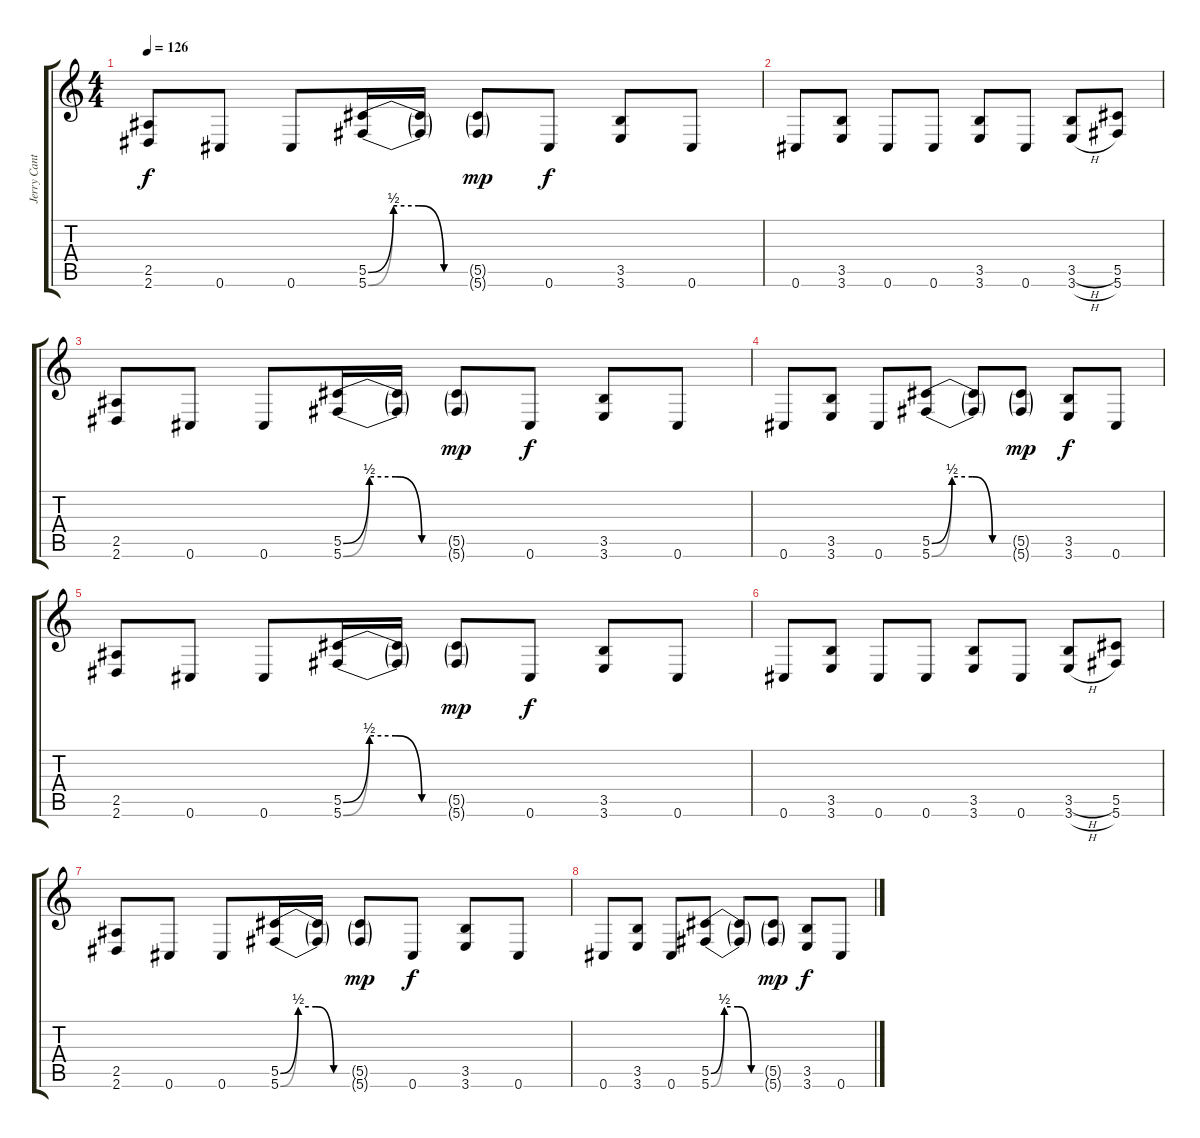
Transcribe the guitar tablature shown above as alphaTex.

\track ("Jerry Cantrell - Guitar 1" "Jerry Cant") {instrument overdrivenguitar}
\staff {score tabs}
\tuning (Eb4 Bb3 Gb3 Db3 Ab2 Db2) {hide}
\ts (4 4)
\tempo 126
\clef g2
\ks c
(2.5 2.6).8{dy f} 0.6.8 0.6.8 (5.5{be (custom 0 0 15 2 30 2 45 0 60 0)} 5.6{be (custom 0 0 15 2 30 2 45 0 60 0)}).16 (5.5{t} 5.6{t}).16 (5.5{g} 5.6{g}).8{dy mp} 0.6.8{dy f} (3.5 3.6).8 0.6.8 |
0.6.8 (3.5 3.6).8 0.6.8 0.6.8 (3.5 3.6).8 0.6.8 (3.5{h} 3.6{h}).8 (5.5 5.6).8 |
(2.5 2.6).8 0.6.8 0.6.8 (5.5{be (custom 0 0 15 2 30 2 45 0 60 0)} 5.6{be (custom 0 0 15 2 30 2 45 0 60 0)}).16 (5.5{t} 5.6{t}).16 (5.5{g} 5.6{g}).8{dy mp} 0.6.8{dy f} (3.5 3.6).8 0.6.8 |
0.6.8 (3.5 3.6).8 0.6.8 (5.5{be (custom 0 0 15 2 30 2 45 0 60 0)} 5.6{be (custom 0 0 15 2 30 2 45 0 60 0)}).8 (5.5{t} 5.6{t}).8 (5.5{g} 5.6{g}).8{dy mp} (3.5 3.6).8{dy f} 0.6.8 |
(2.5 2.6).8 0.6.8 0.6.8 (5.5{be (custom 0 0 15 2 30 2 45 0 60 0)} 5.6{be (custom 0 0 15 2 30 2 45 0 60 0)}).16 (5.5{t} 5.6{t}).16 (5.5{g} 5.6{g}).8{dy mp} 0.6.8{dy f} (3.5 3.6).8 0.6.8 |
0.6.8 (3.5 3.6).8 0.6.8 0.6.8 (3.5 3.6).8 0.6.8 (3.5{h} 3.6{h}).8 (5.5 5.6).8 |
(2.5 2.6).8 0.6.8 0.6.8 (5.5{be (custom 0 0 15 2 30 2 45 0 60 0)} 5.6{be (custom 0 0 15 2 30 2 45 0 60 0)}).16 (5.5{t} 5.6{t}).16 (5.5{g} 5.6{g}).8{dy mp} 0.6.8{dy f} (3.5 3.6).8 0.6.8 |
0.6.8 (3.5 3.6).8 0.6.8 (5.5{be (custom 0 0 15 2 30 2 45 0 60 0)} 5.6{be (custom 0 0 15 2 30 2 45 0 60 0)}).8 (5.5{t} 5.6{t}).8 (5.5{g} 5.6{g}).8{dy mp} (3.5 3.6).8{dy f} 0.6.8
